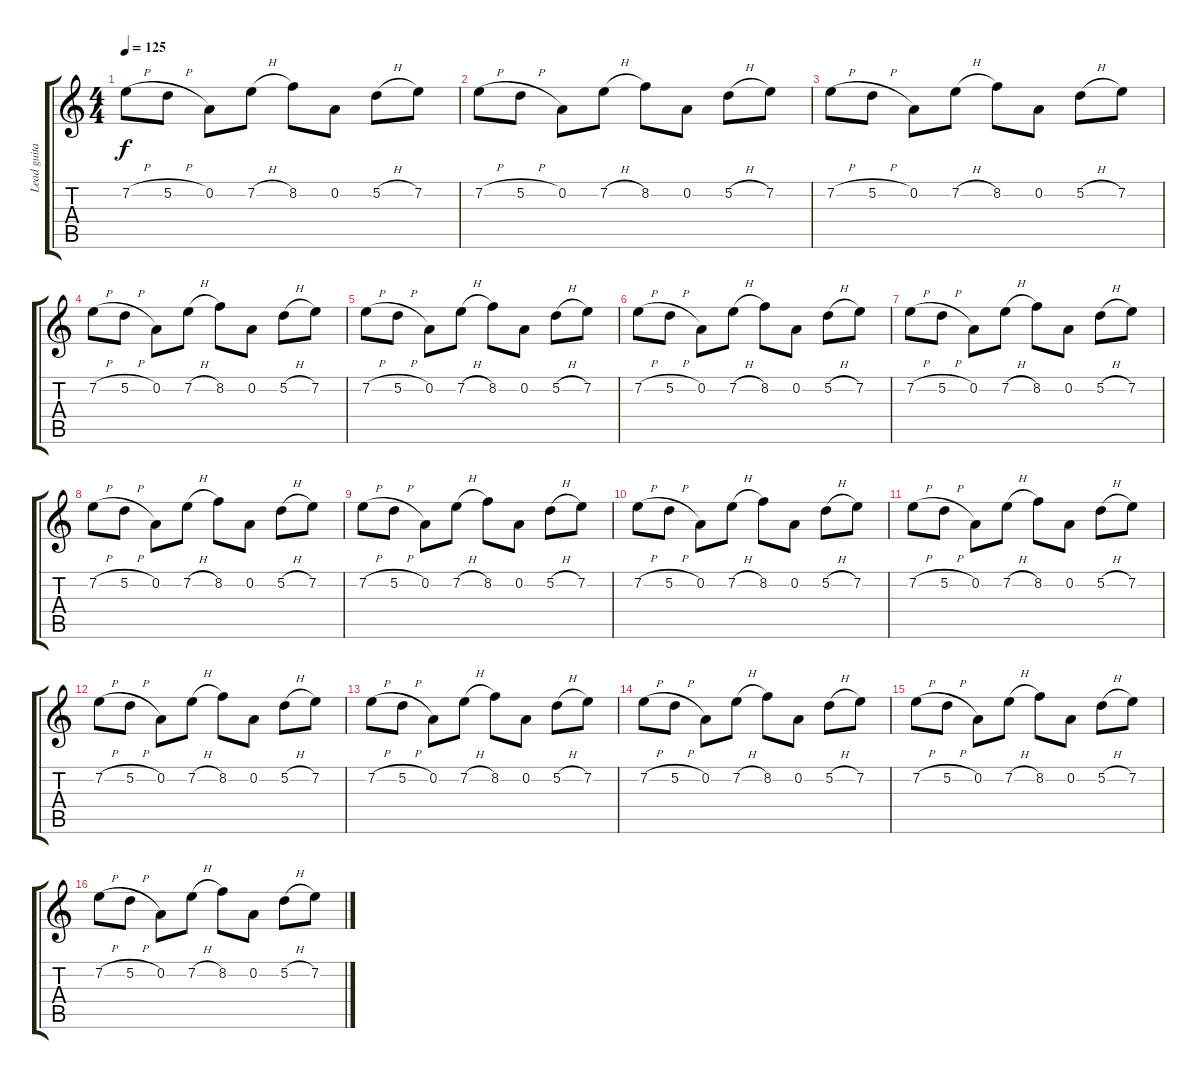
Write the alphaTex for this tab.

\track ("Lead guitar" "Lead guita") {instrument distortionguitar}
\staff {score tabs}
\tuning (D4 A3 F3 C3 G2 D2) {hide}
\ts (4 4)
\tempo 125
\clef g2
\ks c
7.2{h}.8{dy f} 5.2{h}.8 0.2.8 7.2{h}.8 8.2.8 0.2.8 5.2{h}.8 7.2.8 |
7.2{h}.8 5.2{h}.8 0.2.8 7.2{h}.8 8.2.8 0.2.8 5.2{h}.8 7.2.8 |
7.2{h}.8 5.2{h}.8 0.2.8 7.2{h}.8 8.2.8 0.2.8 5.2{h}.8 7.2.8 |
7.2{h}.8 5.2{h}.8 0.2.8 7.2{h}.8 8.2.8 0.2.8 5.2{h}.8 7.2.8 |
7.2{h}.8 5.2{h}.8 0.2.8 7.2{h}.8 8.2.8 0.2.8 5.2{h}.8 7.2.8 |
7.2{h}.8 5.2{h}.8 0.2.8 7.2{h}.8 8.2.8 0.2.8 5.2{h}.8 7.2.8 |
7.2{h}.8 5.2{h}.8 0.2.8 7.2{h}.8 8.2.8 0.2.8 5.2{h}.8 7.2.8 |
7.2{h}.8 5.2{h}.8 0.2.8 7.2{h}.8 8.2.8 0.2.8 5.2{h}.8 7.2.8 |
7.2{h}.8 5.2{h}.8 0.2.8 7.2{h}.8 8.2.8 0.2.8 5.2{h}.8 7.2.8 |
7.2{h}.8 5.2{h}.8 0.2.8 7.2{h}.8 8.2.8 0.2.8 5.2{h}.8 7.2.8 |
7.2{h}.8 5.2{h}.8 0.2.8 7.2{h}.8 8.2.8 0.2.8 5.2{h}.8 7.2.8 |
7.2{h}.8 5.2{h}.8 0.2.8 7.2{h}.8 8.2.8 0.2.8 5.2{h}.8 7.2.8 |
7.2{h}.8 5.2{h}.8 0.2.8 7.2{h}.8 8.2.8 0.2.8 5.2{h}.8 7.2.8 |
7.2{h}.8 5.2{h}.8 0.2.8 7.2{h}.8 8.2.8 0.2.8 5.2{h}.8 7.2.8 |
7.2{h}.8 5.2{h}.8 0.2.8 7.2{h}.8 8.2.8 0.2.8 5.2{h}.8 7.2.8 |
7.2{h}.8 5.2{h}.8 0.2.8 7.2{h}.8 8.2.8 0.2.8 5.2{h}.8 7.2.8
